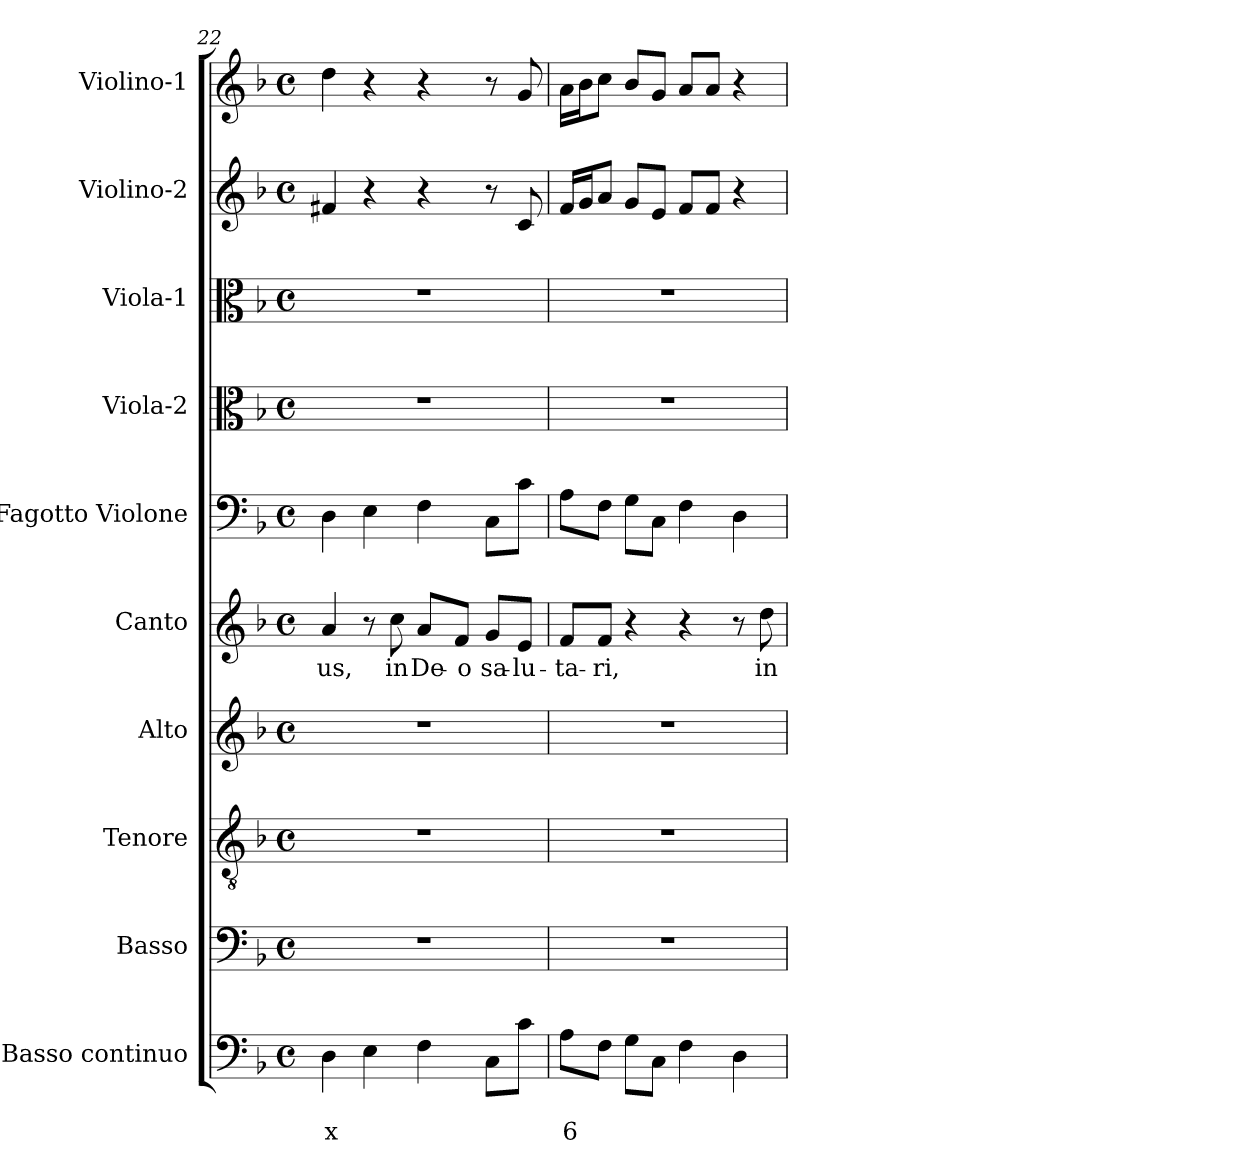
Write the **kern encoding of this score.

**kern	**text	**text	**kern	**kern	**kern	**kern	**text	**kern	**kern	**kern	**kern	**kern
*part10	*part10	*part10	*part9	*part8	*part7	*part6	*part6	*part5	*part4	*part3	*part2	*part1
*staff10	*staff10	*staff10	*staff9	*staff8	*staff7	*staff6	*staff6	*staff5	*staff4	*staff3	*staff2	*staff1
*I"Basso continuo	*	*	*I"Basso	*I"Tenore	*I"Alto	*I"Canto	*	*I"Fagotto Violone	*I"Viola-2	*I"Viola-1	*I"Violino-2	*I"Violino-1
!!LO:PB:g=z
*clefF4	*	*	*clefF4	*clefGv2	*clefG2	*clefG2	*	*clefF4	*clefC3	*clefC3	*clefG2	*clefG2
*k[b-]	*	*	*k[b-]	*k[b-]	*k[b-]	*k[b-]	*	*k[b-]	*k[b-]	*k[b-]	*k[b-]	*k[b-]
*F:	*	*	*F:	*F:	*F:	*F:	*	*F:	*F:	*F:	*F:	*F:
*M4/4	*	*	*M4/4	*M4/4	*M4/4	*M4/4	*	*M4/4	*M4/4	*M4/4	*M4/4	*M4/4
*met(c)	*	*	*met(c)	*met(c)	*met(c)	*met(c)	*	*met(c)	*met(c)	*met(c)	*met(c)	*met(c)
=22	=22	=22	=22	=22	=22	=22	=22	=22	=22	=22	=22	=22
!	!	!LO:LY:b	!	!	!	!	!	!	!	!	!	!
!	!	!	!	!	!	!	!LO:LY:b	!	!	!	!	!
4D\	.	x	1r	1r	1r	4a/	-us,	4D\	1r	1r	4f#X/	4dd\
4E\	.	.	.	.	.	8r	.	4E\	.	.	4r	4r
!	!	!	!	!	!	!	!LO:LY:b	!	!	!	!	!
.	.	.	.	.	.	8cc\	in	.	.	.	.	.
!	!	!	!	!	!	!	!LO:LY:b	!	!	!	!	!
4F\	.	.	.	.	.	8a/L	De-	4F\	.	.	4r	4r
!	!	!	!	!	!	!	!LO:LY:b	!	!	!	!	!
.	.	.	.	.	.	8f/J	-o	.	.	.	.	.
!	!	!	!	!	!	!	!LO:LY:b	!	!	!	!	!
8C\L	.	.	.	.	.	8g/L	sa-	8C\L	.	.	8r	8r
!	!	!	!	!	!	!	!LO:LY:b	!	!	!	!	!
8c\J	.	.	.	.	.	8e/J	-lu-	8c\J	.	.	8c/	8g/
=23	=23	=23	=23	=23	=23	=23	=23	=23	=23	=23	=23	=23
!	!	!LO:LY:b	!	!	!	!	!	!	!	!	!	!
!	!	!	!	!	!	!	!LO:LY:b	!	!	!	!	!
8A\L	.	6	1r	1r	1r	8f/L	-ta-	8A\L	1r	1r	16f/LL	16a\LL
.	.	.	.	.	.	.	.	.	.	.	16g/J	16b-\J
!	!	!	!	!	!	!	!LO:LY:b	!	!	!	!	!
8F\J	.	.	.	.	.	8f/J	-ri,	8F\J	.	.	8a/J	8cc\J
8G\L	.	.	.	.	.	4r	.	8G\L	.	.	8g/L	8b-/L
8C\J	.	.	.	.	.	.	.	8C\J	.	.	8e/J	8g/J
4F\	.	.	.	.	.	4r	.	4F\	.	.	8f/L	8a/L
.	.	.	.	.	.	.	.	.	.	.	8f/J	8a/J
4D\	.	.	.	.	.	8r	.	4D\	.	.	4r	4r
!	!	!	!	!	!	!	!LO:LY:b	!	!	!	!	!
.	.	.	.	.	.	8dd\	in	.	.	.	.	.
=	=	=	=	=	=	=	=	=	=	=	=	=
*-	*-	*-	*-	*-	*-	*-	*-	*-	*-	*-	*-	*-
